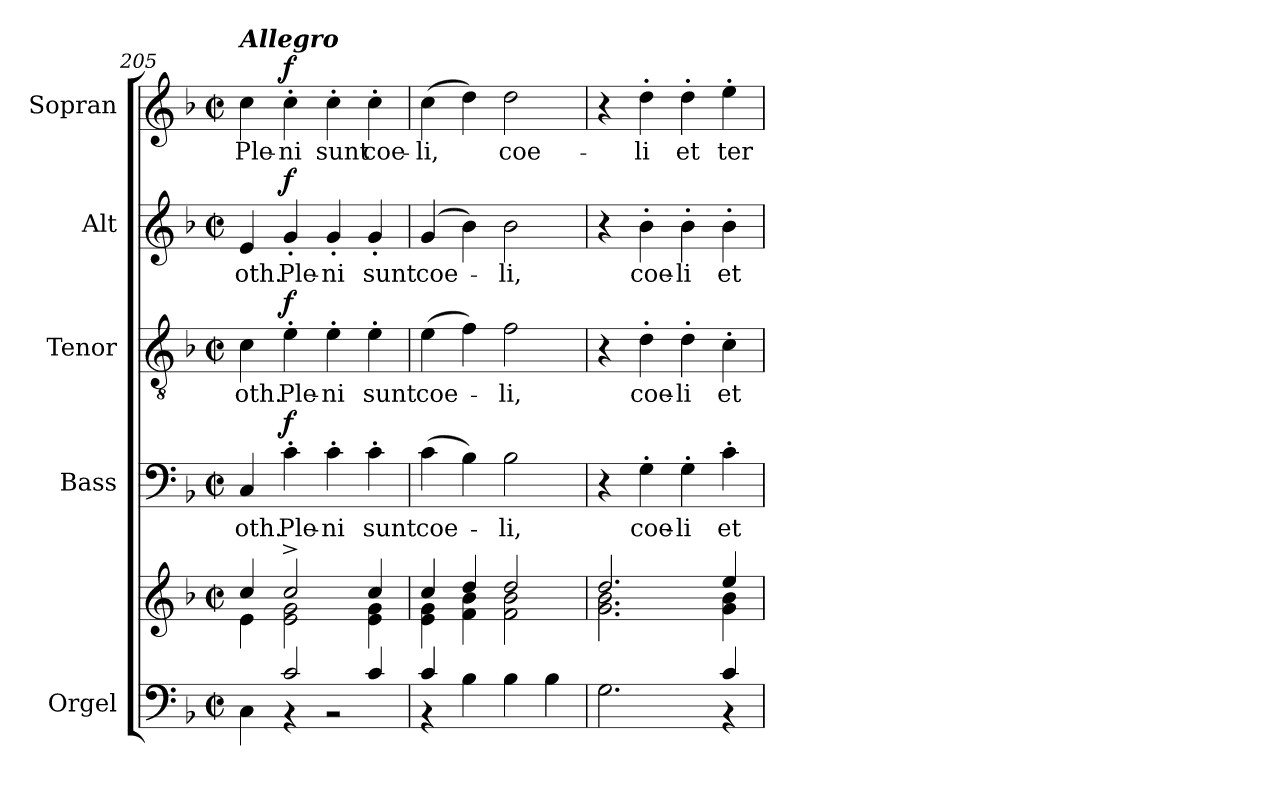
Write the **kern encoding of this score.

**kern	**kern	**kern	**text	**dynam	**kern	**text	**dynam	**kern	**text	**dynam	**kern	**text	**dynam
*part5	*part5	*part4	*part4	*part4	*part3	*part3	*part3	*part2	*part2	*part2	*part1	*part1	*part1
*staff6	*staff5	*staff4	*staff4	*staff4	*staff3	*staff3	*staff3	*staff2	*staff2	*staff2	*staff1	*staff1	*staff1
*I"Orgel	*	*I"Bass	*	*	*I"Tenor	*	*	*I"Alt	*	*	*I"Sopran	*	*
*I'Org.	*	*I'B.	*	*	*I'T.	*	*	*I'A.	*	*	*I'S.	*	*
!!LO:PB:g=z
*clefF4	*clefG2	*clefF4	*	*	*clefGv2	*	*	*clefG2	*	*	*clefG2	*	*
*k[b-]	*k[b-]	*k[b-]	*	*	*k[b-]	*	*	*k[b-]	*	*	*k[b-]	*	*
*F:	*F:	*F:	*	*	*F:	*	*	*F:	*	*	*F:	*	*
*M2/2	*M2/2	*M2/2	*	*	*M2/2	*	*	*M2/2	*	*	*M2/2	*	*
*met(c|)	*met(c|)	*met(c|)	*	*	*met(c|)	*	*	*met(c|)	*	*	*met(c|)	*	*
=205	=205	=205	=205	=205	=205	=205	=205	=205	=205	=205	=205	=205	=205
*^	*^	*	*	*	*	*	*	*	*	*	*	*	*
!	!	!	!	!	!	!	!	!	!	!	!	!	!LO:TX:a:Bi:t=Allegro	!	!
!	!	!	!	!	!LO:LY:b	!	!	!LO:LY:b	!	!	!LO:LY:b	!	!	!LO:LY:b	!
4ryy	4C\	4cc/	4e\	4C/	-oth.	.	4c\	-oth.	.	4e/	-oth.	.	4cc\	Ple-	.
!	!	!	!	!	!LO:LY:b	!LO:DY:a	!	!LO:LY:b	!LO:DY:a	!	!LO:LY:b	!LO:DY:b	!	!LO:LY:b	!LO:DY:a
2c/	4r	2cc^>/	2e\ 2g\	4c'>\	Ple-	f	4e'>\	Ple-	f	4g'</	Ple-	f	4cc'>\	-ni	f
!	!	!	!	!	!LO:LY:b	!	!	!LO:LY:b	!	!	!LO:LY:b	!	!	!LO:LY:b	!
.	2r	.	.	4c'>\	-ni	.	4e'>\	-ni	.	4g'</	-ni	.	4cc'>\	sunt	.
!	!	!	!	!	!LO:LY:b	!	!	!LO:LY:b	!	!	!LO:LY:b	!	!	!LO:LY:b	!
4c/	.	4cc/	4e\ 4g\	4c'>\	sunt	.	4e'>\	sunt	.	4g'</	sunt	.	4cc'>\	coe-	.
=206	=206	=206	=206	=206	=206	=206	=206	=206	=206	=206	=206	=206	=206	=206	=206
!	!	!	!	!	!LO:LY:b	!	!	!LO:LY:b	!	!	!LO:LY:b	!	!	!LO:LY:b	!
4c/	4r	4cc/	4e\ 4g\	(>4c\	coe-	.	(>4e\	coe-	.	(4g/	coe-	.	(>4cc\	-li,	.
4ryy	4B-\	4dd/	4f\ 4b-\	4B-\)	.	.	4f\)	.	.	4b-\)	.	.	4dd\)	.	.
!	!	!	!	!	!LO:LY:b	!	!	!LO:LY:b	!	!	!LO:LY:b	!	!	!LO:LY:b	!
2ryy	4B-\	2dd/	2f\ 2b-\	2B-\	-li,	.	2f\	-li,	.	2b-\	-li,	.	2dd\	coe-	.
.	4B-\	.	.	.	.	.	.	.	.	.	.	.	.	.	.
=207	=207	=207	=207	=207	=207	=207	=207	=207	=207	=207	=207	=207	=207	=207	=207
2.ryy	2.G\	2.dd/	2.g\ 2.b-\	4r	.	.	4r	.	.	4r	.	.	4r	.	.
!	!	!	!	!	!LO:LY:b	!	!	!LO:LY:b	!	!	!LO:LY:b	!	!	!LO:LY:b	!
.	.	.	.	4G'>\	coe-	.	4d'>\	coe-	.	4b-'>\	coe-	.	4dd'>\	-li	.
!	!	!	!	!	!LO:LY:b	!	!	!LO:LY:b	!	!	!LO:LY:b	!	!	!LO:LY:b	!
.	.	.	.	4G'>\	-li	.	4d'>\	-li	.	4b-'>\	-li	.	4dd'>\	et	.
!	!	!	!	!	!LO:LY:b	!	!	!LO:LY:b	!	!	!LO:LY:b	!	!	!LO:LY:b	!
4c/	4r	4ee/	4g\ 4b-\	4c'>\	et	.	4c'>\	et	.	4b-'>\	et	.	4ee'>\	ter-	.
*v	*v	*	*	*	*	*	*	*	*	*	*	*	*	*	*
*	*v	*v	*	*	*	*	*	*	*	*	*	*	*	*
=	=	=	=	=	=	=	=	=	=	=	=	=	=
*-	*-	*-	*-	*-	*-	*-	*-	*-	*-	*-	*-	*-	*-
